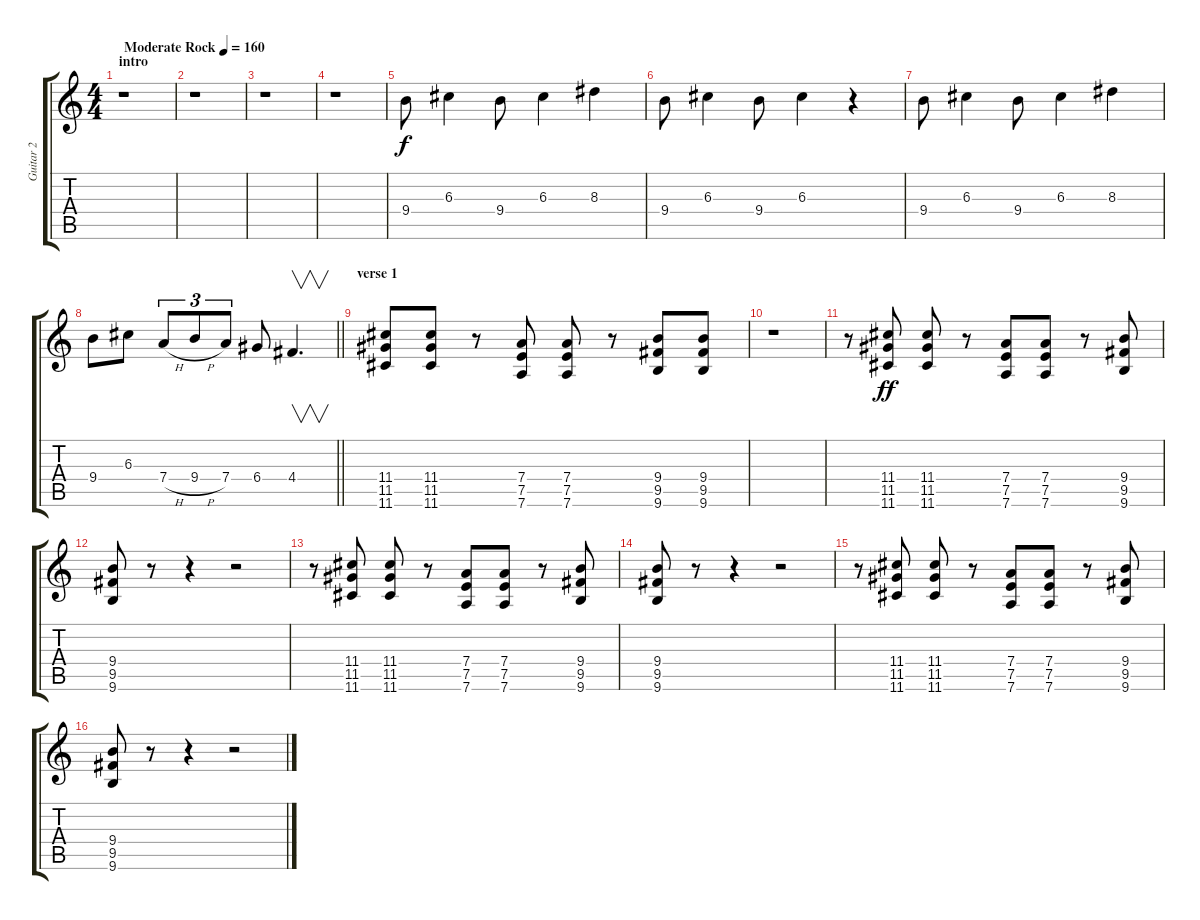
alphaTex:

\track ("Guitar 2" "Guitar 2") {instrument overdrivenguitar}
\staff {score tabs}
\tuning (E4 B3 G3 D3 A2 D2) {hide}
\ts (4 4)
\section ("" "intro")
\tempo (160 "Moderate Rock")
\clef g2
\ks c
r.1{dy f instrument overdrivenguitar} |
r.1 |
r.1 |
r.1 |
9.4.8 6.3.4 9.4.8 6.3.4 8.3.4 |
9.4.8 6.3.4 9.4.8 6.3.4 r.4 |
9.4.8 6.3.4 9.4.8 6.3.4 8.3.4 |
\barLineRight lightlight
9.4.8 6.3.8 7.4{h}.8{tu (3 2)} 9.4{h}.8{tu (3 2)} 7.4.8{tu (3 2)} 6.4.8 4.4.4{v d} |
\section ("" "verse 1")
(11.4 11.5 11.6).8 (11.4 11.5 11.6).8 r.8 (7.4 7.5 7.6).8 (7.4 7.5 7.6).8 r.8 (9.4 9.5 9.6).8 (9.4 9.5 9.6).8 |
r.1 |
r.8 (11.4 11.5 11.6).8{dy ff} (11.4 11.5 11.6).8 r.8 (7.4 7.5 7.6).8 (7.4 7.5 7.6).8 r.8 (9.4 9.5 9.6).8 |
(9.4 9.5 9.6).8 r.8 r.4 r.2 |
r.8 (11.4 11.5 11.6).8 (11.4 11.5 11.6).8 r.8 (7.4 7.5 7.6).8 (7.4 7.5 7.6).8 r.8 (9.4 9.5 9.6).8 |
(9.4 9.5 9.6).8 r.8 r.4 r.2 |
r.8 (11.4 11.5 11.6).8 (11.4 11.5 11.6).8 r.8 (7.4 7.5 7.6).8 (7.4 7.5 7.6).8 r.8 (9.4 9.5 9.6).8 |
(9.4 9.5 9.6).8 r.8 r.4 r.2
